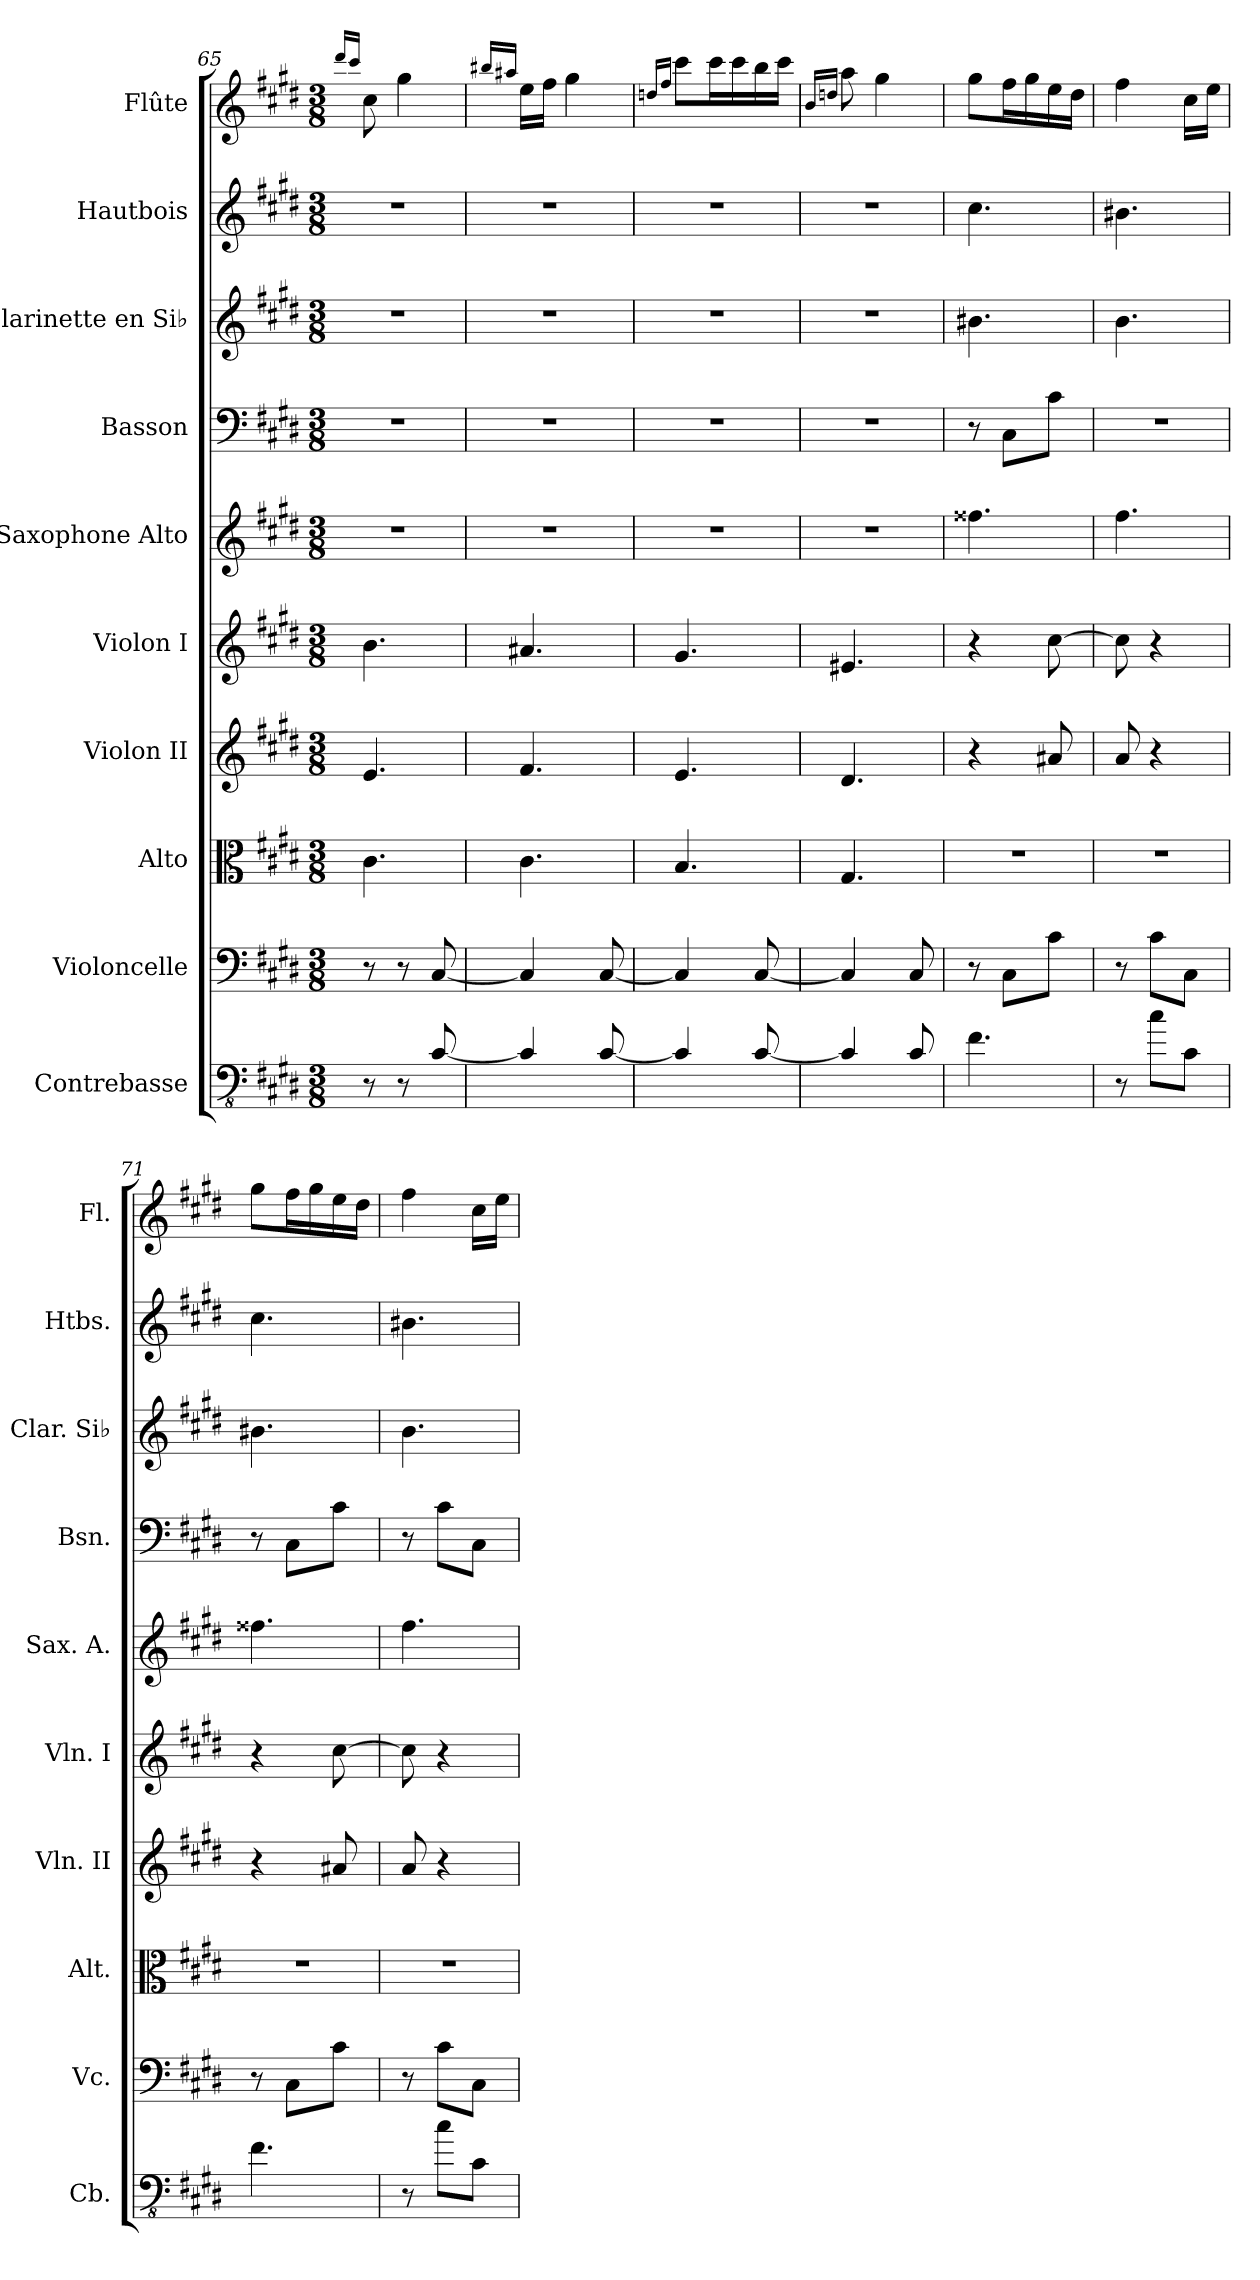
**kern	**kern	**kern	**kern	**kern	**kern	**kern	**kern	**kern	**kern
*part10	*part9	*part8	*part7	*part6	*part5	*part4	*part3	*part2	*part1
*staff10	*staff9	*staff8	*staff7	*staff6	*staff5	*staff4	*staff3	*staff2	*staff1
*I"Contrebasse	*I"Violoncelle	*I"Alto	*I"Violon II	*I"Violon I	*I"Saxophone Alto	*I"Basson	*I"Clarinette en Si♭	*I"Hautbois	*I"Flûte
*I'Cb.	*I'Vc.	*I'Alt.	*I'Vln. II	*I'Vln. I	*I'Sax. A.	*I'Bsn.	*I'Clar. Si♭	*I'Htbs.	*I'Fl.
!!LO:PB:g=z
*clefFv4	*clefF4	*clefC3	*clefG2	*clefG2	*clefG2	*clefF4	*clefG2	*clefG2	*clefG2
*ITrd7c12	*	*	*	*	*ITrd5c9	*	*ITrd1c2	*	*
*k[f#c#g#d#]	*k[f#c#g#d#]	*k[f#c#g#d#]	*k[f#c#g#d#]	*k[f#c#g#d#]	*k[f#]	*k[f#c#g#d#]	*k[f#c#]	*k[f#c#g#d#]	*k[f#c#g#d#]
*M3/8	*M3/8	*M3/8	*M3/8	*M3/8	*M3/8	*M3/8	*M3/8	*M3/8	*M3/8
=65	=65	=65	=65	=65	=65	=65	=65	=65	=65
.	.	.	.	.	.	.	.	.	16qddd#/LL
.	.	.	.	.	.	.	.	.	16qccc#/JJ
8r	8r	4.c#\	4.e/	4.b\	4.r	4.r	4.r	4.r	8cc#\
8r	8r	.	.	.	.	.	.	.	4gg#\
[8CC#/	[8C#/	.	.	.	.	.	.	.	.
=66	=66	=66	=66	=66	=66	=66	=66	=66	=66
.	.	.	.	.	.	.	.	.	16qbb#X/LL
.	.	.	.	.	.	.	.	.	16qaa#X/JJ
4CC#/]	4C#/]	4.c#\	4.f#/	4.a#X/	4.r	4.r	4.r	4.r	16ee\LL
.	.	.	.	.	.	.	.	.	16ff#\JJ
.	.	.	.	.	.	.	.	.	4gg#\
[8CC#/	[8C#/	.	.	.	.	.	.	.	.
=67	=67	=67	=67	=67	=67	=67	=67	=67	=67
.	.	.	.	.	.	.	.	.	16qddn/LL
.	.	.	.	.	.	.	.	.	16qff#/JJ
4CC#/]	4C#/]	4.B/	4.e/	4.g#/	4.r	4.r	4.r	4.r	8ccc#\L
.	.	.	.	.	.	.	.	.	16ccc#\L
.	.	.	.	.	.	.	.	.	16ccc#\
[8CC#/	[8C#/	.	.	.	.	.	.	.	16bb\
.	.	.	.	.	.	.	.	.	16ccc#\JJ
=68	=68	=68	=68	=68	=68	=68	=68	=68	=68
.	.	.	.	.	.	.	.	.	16qb/LL
.	.	.	.	.	.	.	.	.	16qddn/JJ
4CC#/]	4C#/]	4.G#/	4.d#/	4.e#X/	4.r	4.r	4.r	4.r	8aa\
.	.	.	.	.	.	.	.	.	4gg#\
8CC#/	8C#/	.	.	.	.	.	.	.	.
=69	=69	=69	=69	=69	=69	=69	=69	=69	=69
4.FF#\	8r	4.r	4r	4r	4.a#X\	8r	4.a#X\	4.cc#\	8gg#\L
.	8C#\L	.	.	.	.	8C#\L	.	.	16ff#\L
.	.	.	.	.	.	.	.	.	16gg#\
.	8c#\J	.	8a#X/	[8cc#\	.	8c#\J	.	.	16ee\
.	.	.	.	.	.	.	.	.	16dd#\JJ
=70	=70	=70	=70	=70	=70	=70	=70	=70	=70
8r	8r	4.r	8a/	8cc#\]	4.a\	4.r	4.a\	4.b#X\	4ff#\
8C#\L	8c#\L	.	4r	4r	.	.	.	.	.
8CC#\J	8C#\J	.	.	.	.	.	.	.	16cc#\LL
.	.	.	.	.	.	.	.	.	16ee\JJ
=71	=71	=71	=71	=71	=71	=71	=71	=71	=71
4.FF#\	8r	4.r	4r	4r	4.a#X\	8r	4.a#X\	4.cc#\	8gg#\L
.	8C#\L	.	.	.	.	8C#\L	.	.	16ff#\L
.	.	.	.	.	.	.	.	.	16gg#\
.	8c#\J	.	8a#X/	[8cc#\	.	8c#\J	.	.	16ee\
.	.	.	.	.	.	.	.	.	16dd#\JJ
!!LO:PB:g=z
=72	=72	=72	=72	=72	=72	=72	=72	=72	=72
8r	8r	4.r	8a/	8cc#\]	4.a\	8r	4.a\	4.b#X\	4ff#\
8C#\L	8c#\L	.	4r	4r	.	8c#\L	.	.	.
8CC#\J	8C#\J	.	.	.	.	8C#\J	.	.	16cc#\LL
.	.	.	.	.	.	.	.	.	16ee\JJ
=	=	=	=	=	=	=	=	=	=
*-	*-	*-	*-	*-	*-	*-	*-	*-	*-
